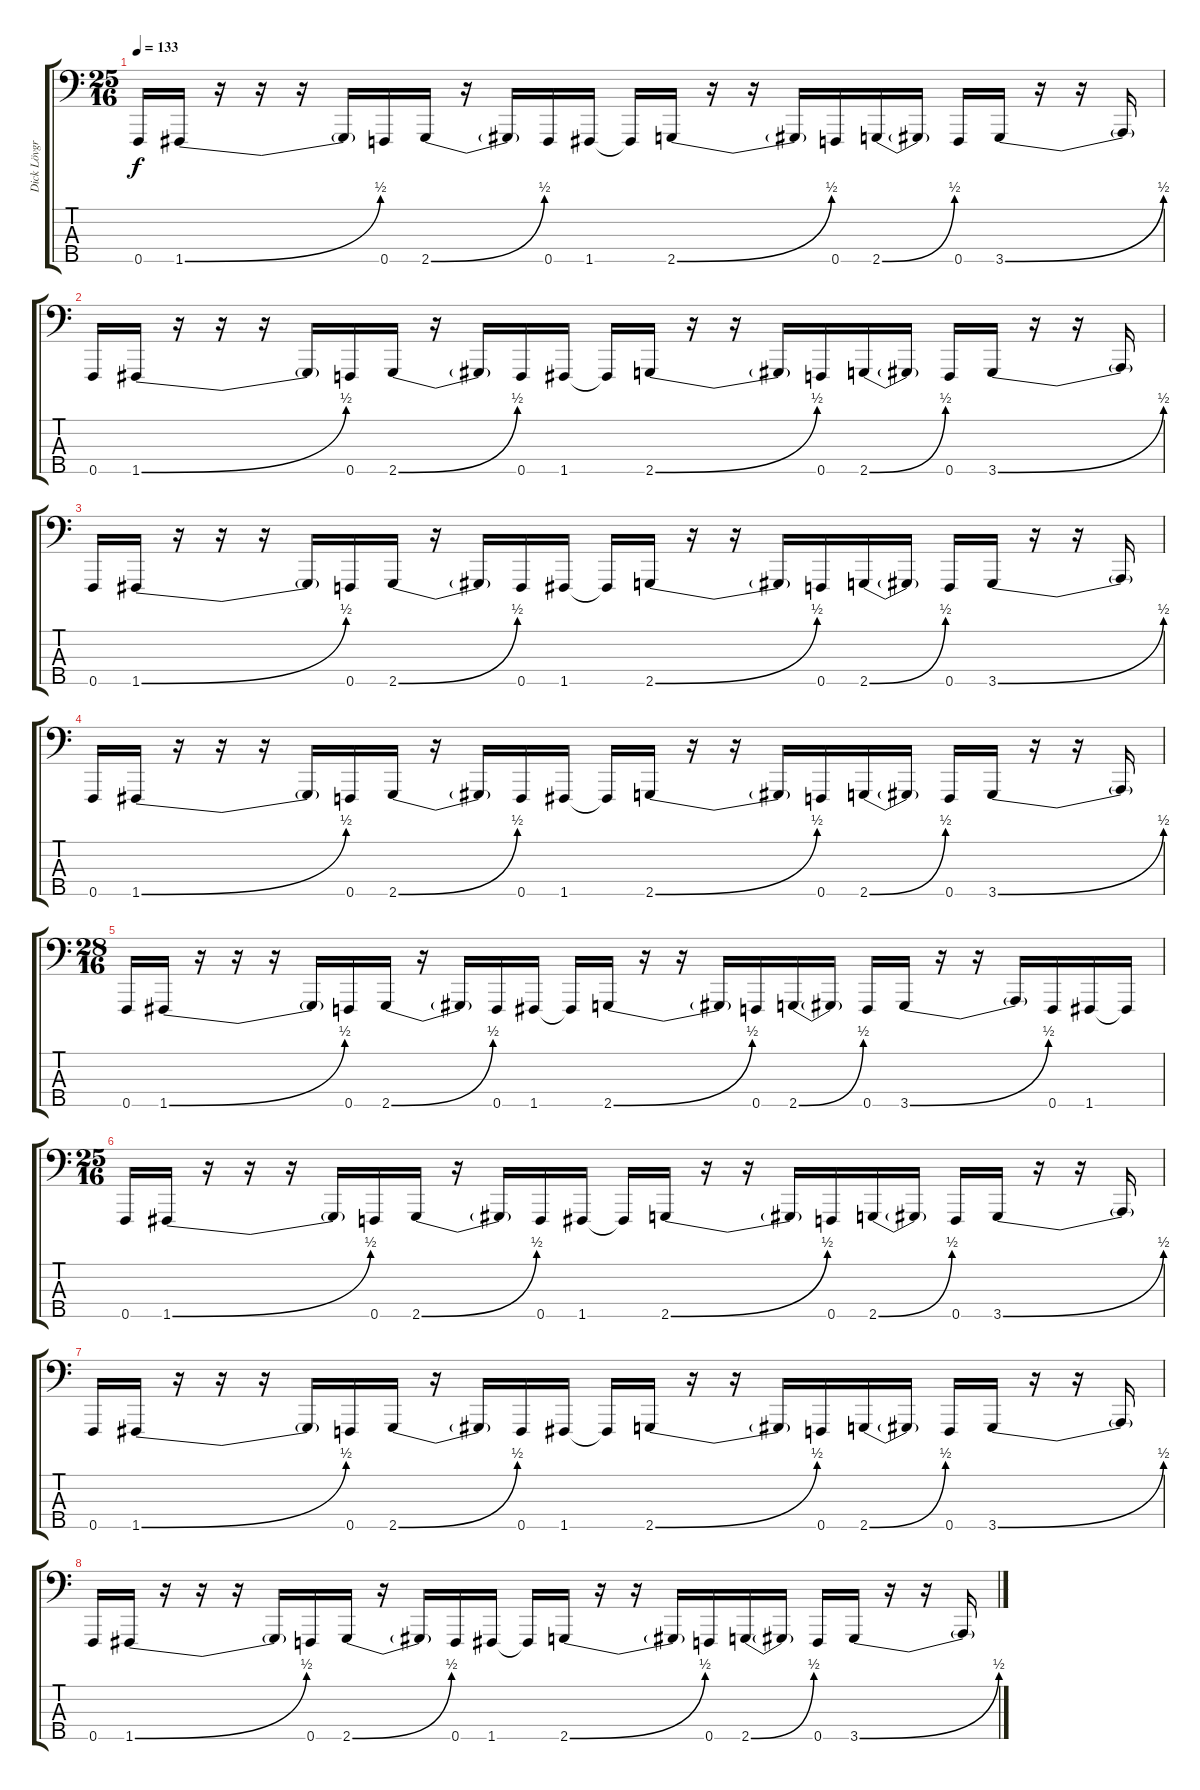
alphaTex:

\track ("Dick Lövgren / ( album : Fredrik )" "Dick Lövgr") {instrument electricbasspick}
\staff {score tabs}
\tuning (Db2 Ab1 Eb1 Bb0 F0) {hide}
\ts (25 16)
\tempo 133
\clef f4
\ks c
0.5.16{dy f} 1.5{be (bend 0 0 60 2)}.16 r.16 r.16 r.16 1.5{t}.16 0.5.16 2.5{be (bend 0 0 60 2)}.16 r.16 2.5{t}.16 0.5.16 1.5.16 1.5{t}.16 2.5{be (bend 0 0 60 2)}.16 r.16 r.16 2.5{t}.16 0.5.16 2.5{be (bend 0 0 60 2)}.16 2.5{t}.16 0.5.16 3.5{be (bend 0 0 60 2)}.16 r.16 r.16 3.5{t}.16 |
0.5.16 1.5{be (bend 0 0 60 2)}.16 r.16 r.16 r.16 1.5{t}.16 0.5.16 2.5{be (bend 0 0 60 2)}.16 r.16 2.5{t}.16 0.5.16 1.5.16 1.5{t}.16 2.5{be (bend 0 0 60 2)}.16 r.16 r.16 2.5{t}.16 0.5.16 2.5{be (bend 0 0 60 2)}.16 2.5{t}.16 0.5.16 3.5{be (bend 0 0 60 2)}.16 r.16 r.16 3.5{t}.16 |
0.5.16 1.5{be (bend 0 0 60 2)}.16 r.16 r.16 r.16 1.5{t}.16 0.5.16 2.5{be (bend 0 0 60 2)}.16 r.16 2.5{t}.16 0.5.16 1.5.16 1.5{t}.16 2.5{be (bend 0 0 60 2)}.16 r.16 r.16 2.5{t}.16 0.5.16 2.5{be (bend 0 0 60 2)}.16 2.5{t}.16 0.5.16 3.5{be (bend 0 0 60 2)}.16 r.16 r.16 3.5{t}.16 |
0.5.16 1.5{be (bend 0 0 60 2)}.16 r.16 r.16 r.16 1.5{t}.16 0.5.16 2.5{be (bend 0 0 60 2)}.16 r.16 2.5{t}.16 0.5.16 1.5.16 1.5{t}.16 2.5{be (bend 0 0 60 2)}.16 r.16 r.16 2.5{t}.16 0.5.16 2.5{be (bend 0 0 60 2)}.16 2.5{t}.16 0.5.16 3.5{be (bend 0 0 60 2)}.16 r.16 r.16 3.5{t}.16 |
\ts (28 16)
0.5.16 1.5{be (bend 0 0 60 2)}.16 r.16 r.16 r.16 1.5{t}.16 0.5.16 2.5{be (bend 0 0 60 2)}.16 r.16 2.5{t}.16 0.5.16 1.5.16 1.5{t}.16 2.5{be (bend 0 0 60 2)}.16 r.16 r.16 2.5{t}.16 0.5.16 2.5{be (bend 0 0 60 2)}.16 2.5{t}.16 0.5.16 3.5{be (bend 0 0 60 2)}.16 r.16 r.16 3.5{t}.16 0.5.16 1.5.16 1.5{t}.16 |
\ts (25 16)
0.5.16 1.5{be (bend 0 0 60 2)}.16 r.16 r.16 r.16 1.5{t}.16 0.5.16 2.5{be (bend 0 0 60 2)}.16 r.16 2.5{t}.16 0.5.16 1.5.16 1.5{t}.16 2.5{be (bend 0 0 60 2)}.16 r.16 r.16 2.5{t}.16 0.5.16 2.5{be (bend 0 0 60 2)}.16 2.5{t}.16 0.5.16 3.5{be (bend 0 0 60 2)}.16 r.16 r.16 3.5{t}.16 |
0.5.16 1.5{be (bend 0 0 60 2)}.16 r.16 r.16 r.16 1.5{t}.16 0.5.16 2.5{be (bend 0 0 60 2)}.16 r.16 2.5{t}.16 0.5.16 1.5.16 1.5{t}.16 2.5{be (bend 0 0 60 2)}.16 r.16 r.16 2.5{t}.16 0.5.16 2.5{be (bend 0 0 60 2)}.16 2.5{t}.16 0.5.16 3.5{be (bend 0 0 60 2)}.16 r.16 r.16 3.5{t}.16 |
0.5.16 1.5{be (bend 0 0 60 2)}.16 r.16 r.16 r.16 1.5{t}.16 0.5.16 2.5{be (bend 0 0 60 2)}.16 r.16 2.5{t}.16 0.5.16 1.5.16 1.5{t}.16 2.5{be (bend 0 0 60 2)}.16 r.16 r.16 2.5{t}.16 0.5.16 2.5{be (bend 0 0 60 2)}.16 2.5{t}.16 0.5.16 3.5{be (bend 0 0 60 2)}.16 r.16 r.16 3.5{t}.16
